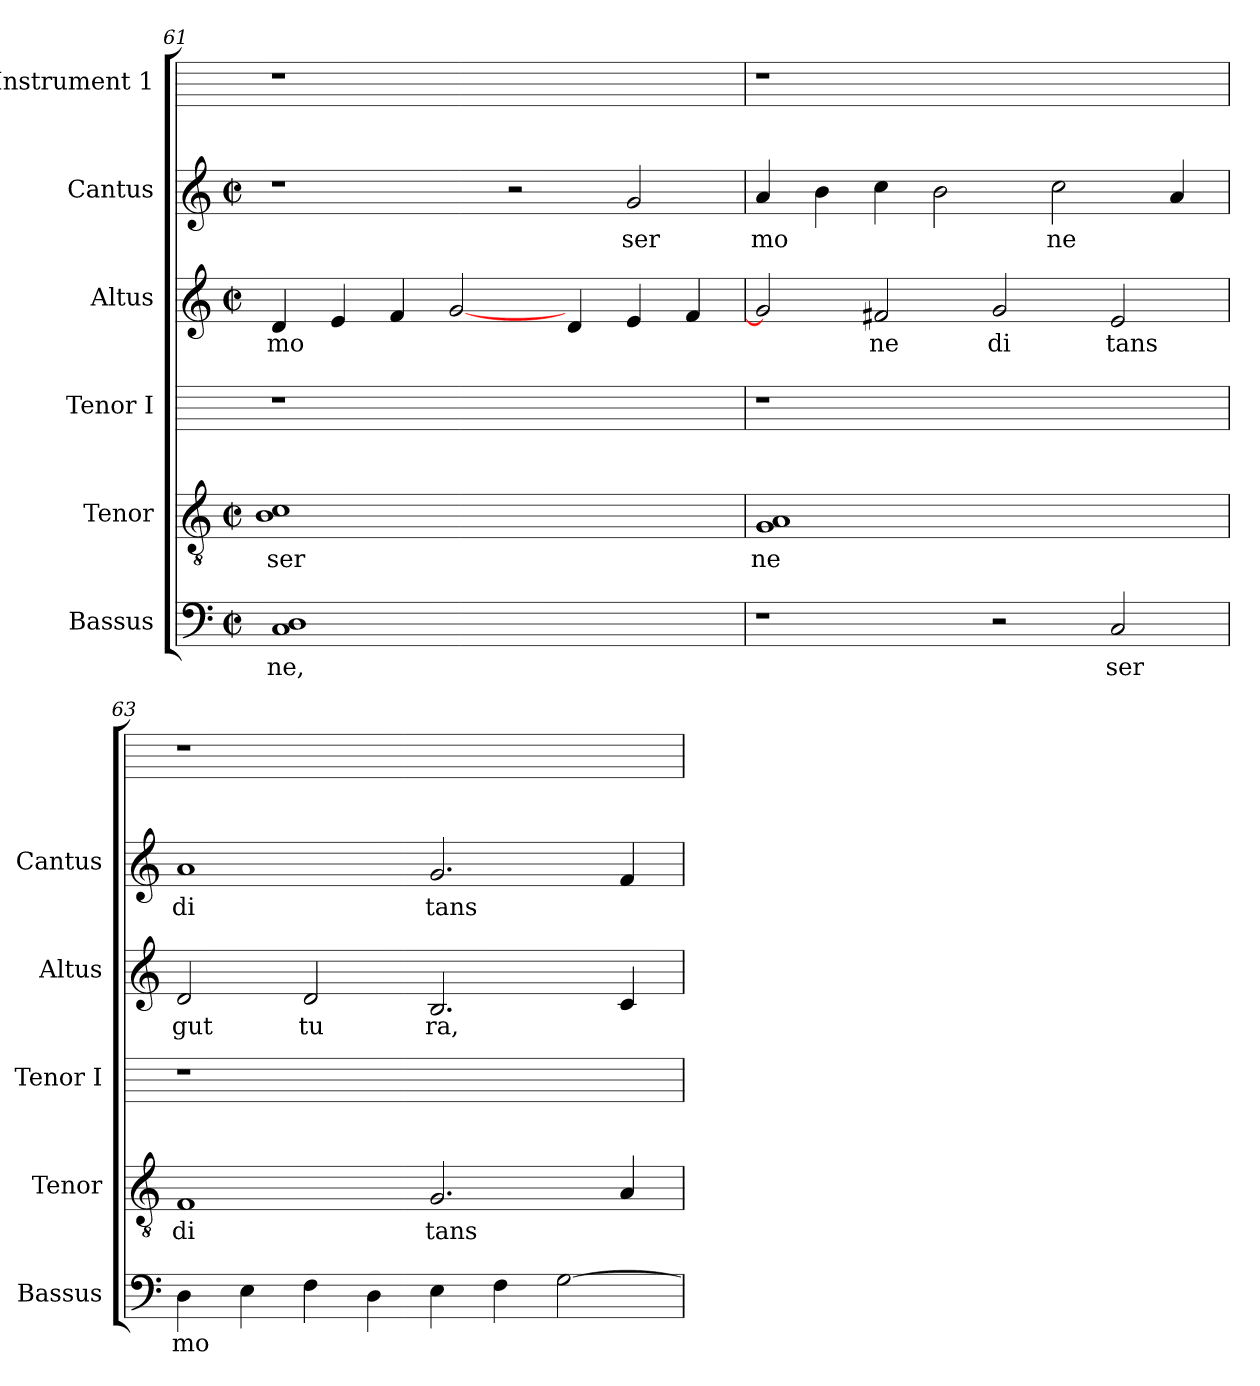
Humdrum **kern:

**kern	**text	**kern	**text	**kern	**kern	**text	**kern	**text	**kern
*part6	*part6	*part5	*part5	*part4	*part3	*part3	*part2	*part2	*part1
*staff6	*staff6	*staff5	*staff5	*staff4	*staff3	*staff3	*staff2	*staff2	*staff1
*I"Bassus	*	*I"Tenor	*	*I"Tenor I	*I"Altus	*	*I"Cantus	*	*I"Instrument 1
*I'Bassus	*	*I'Tenor	*	*I'Tenor I	*I'Altus	*	*I'Cantus	*	*
*clefF4	*	*clefGv2	*	*	*clefG2	*	*clefG2	*	*
*M2/2	*	*M2/2	*	*	*M2/2	*	*M2/2	*	*
*met(c|)	*	*met(c|)	*	*	*met(c|)	*	*met(c|)	*	*
=61	=61	=61	=61	=61	=61	=61	=61	=61	=61
!	!LO:LY:b:cj	!	!LO:LY:b:cj	!	!	!LO:LY:b	!	!	!
1D 1C	ne,	1B 1c	ser	1r	4d/	mo	1r	.	1r
.	.	.	.	.	4e/	.	.	.	.
.	.	.	.	.	4f/	.	.	.	.
.	.	.	.	.	[<2g/	.	.	.	.
1ryy	.	1ryy	.	1ryy	.	.	2r	.	1ryy
.	.	.	.	.	4d/	.	.	.	.
!	!	!	!	!	!	!	!	!LO:LY:b:cj	!
.	.	.	.	.	4e/	.	2g/	ser	.
.	.	.	.	.	4f/	.	.	.	.
=62	=62	=62	=62	=62	=62	=62	=62	=62	=62
!	!	!	!LO:LY:b:cj	!	!	!	!	!LO:LY:b	!
1r	.	1A 1G	ne	1r	2g/]	.	4a/	mo	1r
.	.	.	.	.	.	.	4b\	.	.
!	!	!	!	!	!	!LO:LY:b:cj	!	!	!
.	.	.	.	.	2f#X/	ne	4cc\	.	.
.	.	.	.	.	.	.	2b\	.	.
!	!	!	!	!	!	!LO:LY:b:cj	!	!	!
2r	.	1ryy	.	1ryy	2g/	di	.	.	1ryy
!	!	!	!	!	!	!	!	!LO:LY:b:cj	!
.	.	.	.	.	.	.	2cc\	ne	.
!	!LO:LY:b:cj	!	!	!	!	!LO:LY:b:cj	!	!	!
2C/	ser	.	.	.	2e/	tans	.	.	.
.	.	.	.	.	.	.	4a/	.	.
=63	=63	=63	=63	=63	=63	=63	=63	=63	=63
!	!LO:LY:b	!	!LO:LY:b:cj	!	!	!LO:LY:b:cj	!	!LO:LY:b:cj	!
4D\	mo	1F	di	1r	2d/	gut	1a	di	1r
4E\	.	.	.	.	.	.	.	.	.
!	!	!	!	!	!	!LO:LY:b:cj	!	!	!
4F\	.	.	.	.	2d/	tu	.	.	.
4D\	.	.	.	.	.	.	.	.	.
!	!	!	!LO:LY:b	!	!	!LO:LY:b	!	!LO:LY:b	!
4E\	.	2.G/	tans	1ryy	2.B/	ra,	2.g/	tans	1ryy
4F\	.	.	.	.	.	.	.	.	.
[>2G\	.	.	.	.	.	.	.	.	.
.	.	4A/	.	.	4c/	.	4f/	.	.
=	=	=	=	=	=	=	=	=	=
*-	*-	*-	*-	*-	*-	*-	*-	*-	*-
